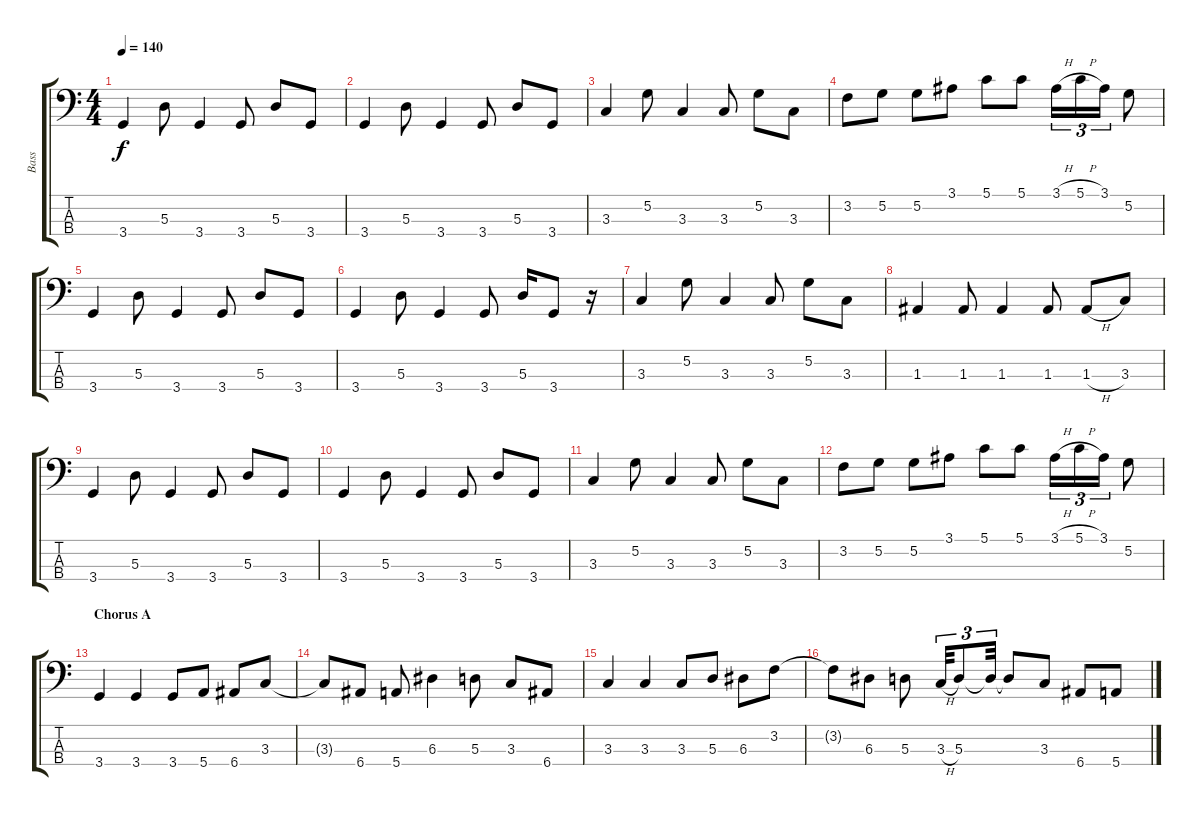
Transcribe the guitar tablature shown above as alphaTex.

\track ("Bass" "Bass") {instrument electricbassfinger}
\staff {score tabs}
\tuning (G2 D2 A1 E1) {hide}
\ts (4 4)
\tempo 140
\clef f4
\ks c
3.4.4{dy f} 5.3.8 3.4.4 3.4.8 5.3.8 3.4.8 |
3.4.4 5.3.8 3.4.4 3.4.8 5.3.8 3.4.8 |
3.3.4 5.2.8 3.3.4 3.3.8 5.2.8 3.3.8 |
3.2.8 5.2.8 5.2.8 3.1.8 5.1.8 5.1.8 3.1{h}.16{tu (3 2)} 5.1{h}.16{tu (3 2)} 3.1.16{tu (3 2)} 5.2.8 |
3.4.4 5.3.8 3.4.4 3.4.8 5.3.8 3.4.8 |
3.4.4 5.3.8 3.4.4 3.4.8 5.3.16 3.4.8 r.16 |
3.3.4 5.2.8 3.3.4 3.3.8 5.2.8 3.3.8 |
1.3.4 1.3.8 1.3.4 1.3.8 1.3{h}.8 3.3.8 |
3.4.4 5.3.8 3.4.4 3.4.8 5.3.8 3.4.8 |
3.4.4 5.3.8 3.4.4 3.4.8 5.3.8 3.4.8 |
3.3.4 5.2.8 3.3.4 3.3.8 5.2.8 3.3.8 |
3.2.8 5.2.8 5.2.8 3.1.8 5.1.8 5.1.8 3.1{h}.16{tu (3 2)} 5.1{h}.16{tu (3 2)} 3.1.16{tu (3 2)} 5.2.8 |
\section ("" "Chorus A")
3.4.4 3.4.4 3.4.8 5.4.8 6.4.8 3.3.8 |
3.3{t}.8 6.4.8 5.4.8 6.3.4 5.3.8 3.3.8 6.4.8 |
3.3.4 3.3.4 3.3.8 5.3.8 6.3.8 3.2.8 |
3.2{t}.8 6.3.8 5.3.8 3.3{h}.32{tu (3 2)} 5.3.8{tu (3 2)} 5.3{t}.32{tu (3 2)} 5.3{t}.8 3.3.8 6.4.8 5.4.8
